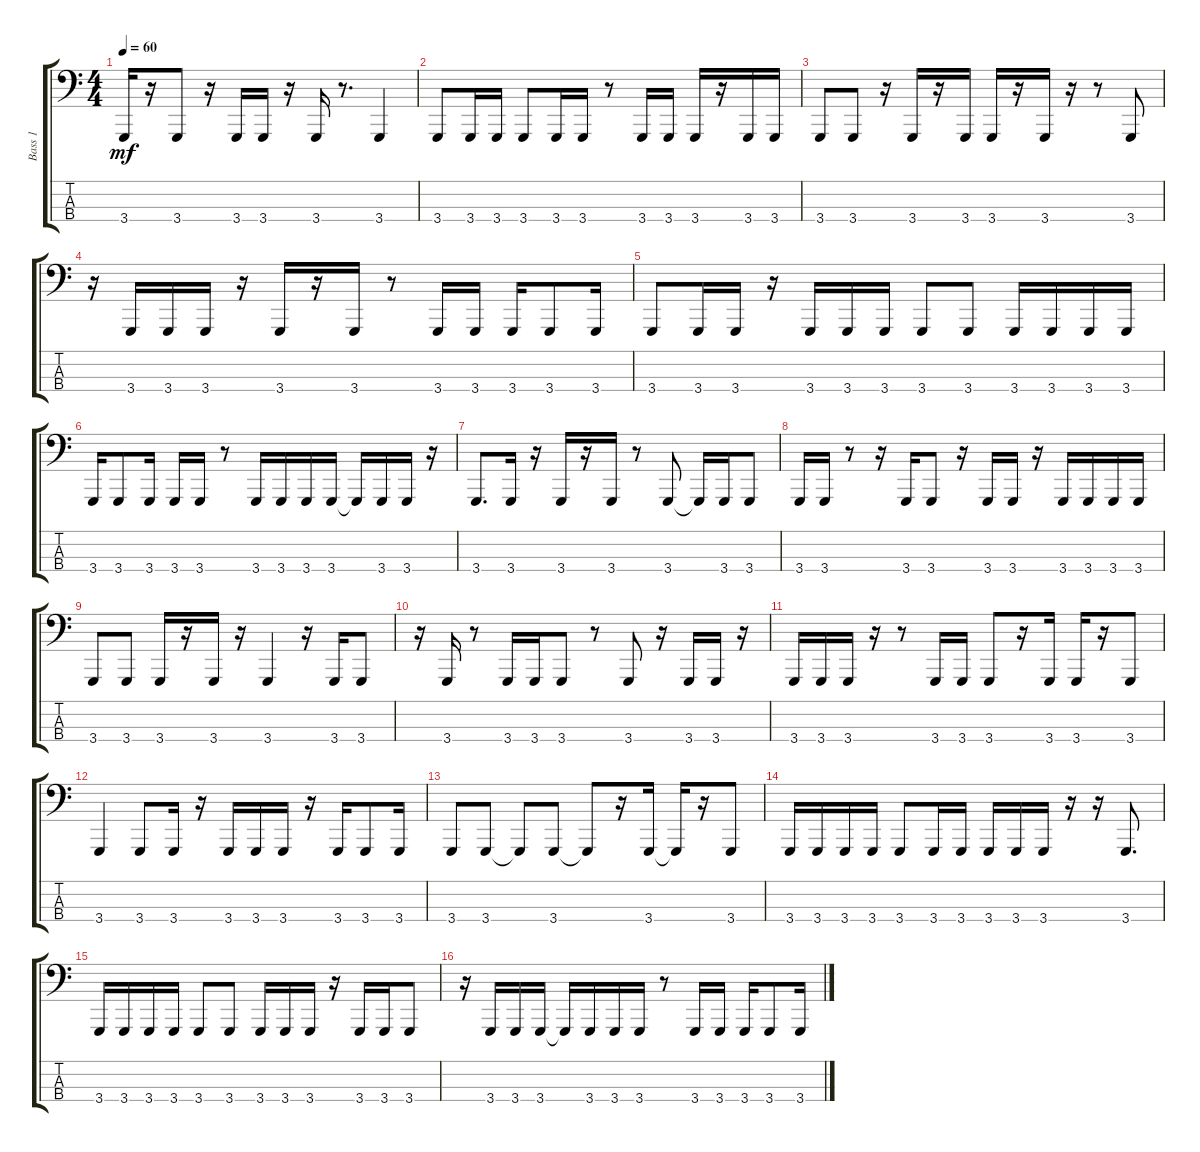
\track ("Bass 1" "Bass 1") {instrument acousticgrandpiano}
\staff {score tabs}
\tuning (G2 D2 A1 E1) {hide}
\ts (4 4)
\tempo 60
\clef f4
\ks c
3.4.16{dy mf instrument acousticgrandpiano} r.16 3.4.8 r.16 3.4.16 3.4.16 r.16 3.4.16 r.8{d} 3.4.4 |
3.4.8 3.4.16 3.4.16 3.4.8 3.4.16 3.4.16 r.8 3.4.16 3.4.16 3.4.16 r.16 3.4.16 3.4.16 |
3.4.8 3.4.8 r.16 3.4.16 r.16 3.4.16 3.4.16 r.16 3.4.16 r.16 r.8 3.4.8 |
r.16 3.4.16 3.4.16 3.4.16 r.16 3.4.16 r.16 3.4.16 r.8 3.4.16 3.4.16 3.4.16 3.4.8 3.4.16 |
3.4.8 3.4.16 3.4.16 r.16 3.4.16 3.4.16 3.4.16 3.4.8 3.4.8 3.4.16 3.4.16 3.4.16 3.4.16 |
3.4.16 3.4.8 3.4.16 3.4.16 3.4.16 r.8 3.4.16 3.4.16 3.4.16 3.4.16 3.4{t}.16 3.4.16 3.4.16 r.16 |
3.4.8{d} 3.4.16 r.16 3.4.16 r.16 3.4.16 r.8 3.4.8 3.4{t}.16 3.4.16 3.4.8 |
3.4.16 3.4.16 r.8 r.16 3.4.16 3.4.8 r.16 3.4.16 3.4.16 r.16 3.4.16 3.4.16 3.4.16 3.4.16 |
3.4.8 3.4.8 3.4.16 r.16 3.4.16 r.16 3.4.4 r.16 3.4.16 3.4.8 |
r.16 3.4.16 r.8 3.4.16 3.4.16 3.4.8 r.8 3.4.8 r.16 3.4.16 3.4.16 r.16 |
3.4.16 3.4.16 3.4.16 r.16 r.8 3.4.16 3.4.16 3.4.8 r.16 3.4.16 3.4.16 r.16 3.4.8 |
3.4.4 3.4.8 3.4.16 r.16 3.4.16 3.4.16 3.4.16 r.16 3.4.16 3.4.8 3.4.16 |
3.4.8 3.4.8 3.4{t}.8 3.4.8 3.4{t}.8 r.16 3.4.16 3.4{t}.16 r.16 3.4.8 |
3.4.16 3.4.16 3.4.16 3.4.16 3.4.8 3.4.16 3.4.16 3.4.16 3.4.16 3.4.16 r.16 r.16 3.4.8{d} |
3.4.16 3.4.16 3.4.16 3.4.16 3.4.8 3.4.8 3.4.16 3.4.16 3.4.16 r.16 3.4.16 3.4.16 3.4.8 |
r.16 3.4.16 3.4.16 3.4.16 3.4{t}.16 3.4.16 3.4.16 3.4.16 r.8 3.4.16 3.4.16 3.4.16 3.4.8 3.4.16
